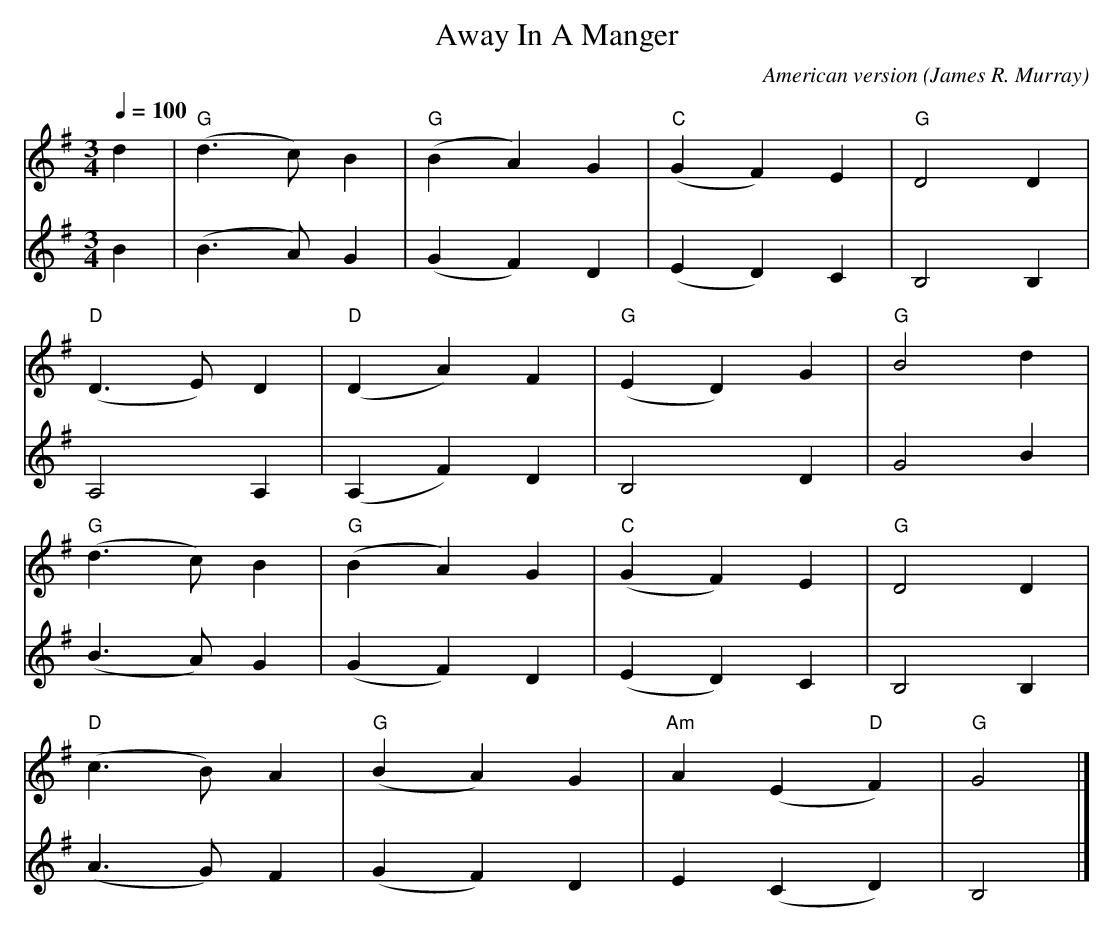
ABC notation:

X:1
T: Away In A Manger
C: American version (James R. Murray)
M: 3/4
Q: 1/4 = 100
L: 1/4
K: G major treble
V:1
  d | "G" (d>c) B | "G" (B A) G | "C" (G F) E | "G" D2 D |
      "D" (D>E) D | "D" (D A) F | "G" (E D) G | "G" B2 d |
      "G" (d>c) B | "G" (B A) G | "C" (G F) E | "G" D2 D |
      "D" (c>B) A | "G" (B A) G | "Am" A (E "D" F) | "G" G2 |]
V:2
  B |     (B>A) G | (G F) D  | (E D) C | B,2 B, |
           A,2 A, | (A, F) D | B,2 D   | G2 B   |
          (B>A) G | (G F) D  | (E D) C | B,2 B, |
          (A>G) F | (G F) D  | E (C D) | B,2    |]
